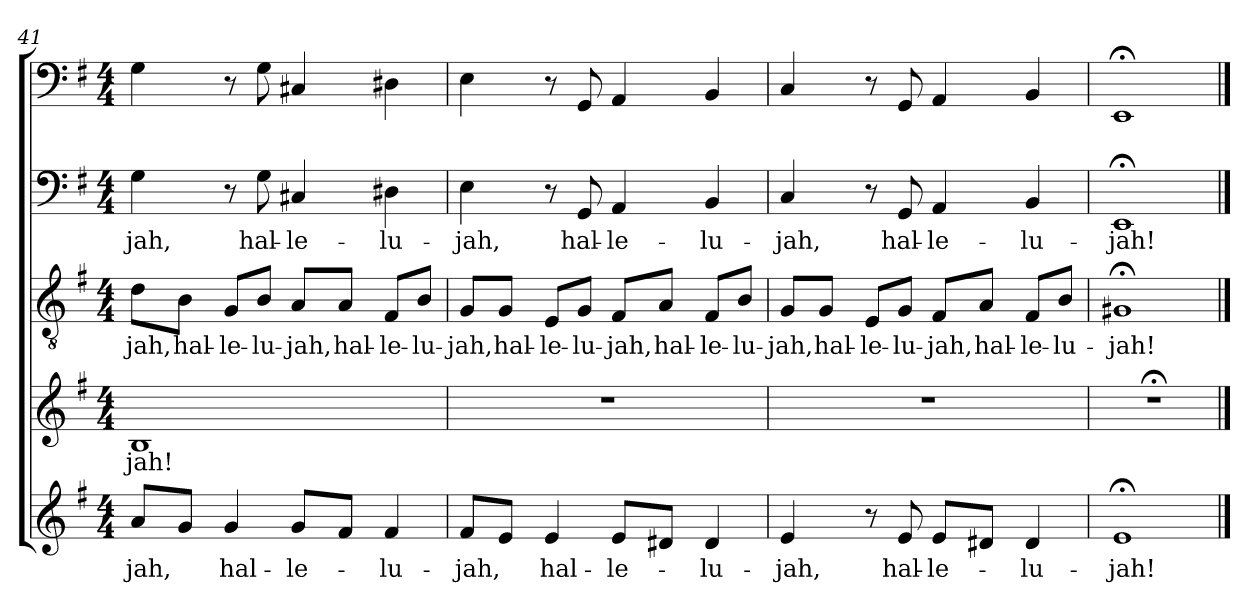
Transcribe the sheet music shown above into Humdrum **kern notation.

**kern	**text	**kern	**text	**kern	**text	**kern	**text	**kern
*part5	*part5	*part4	*part4	*part3	*part3	*part2	*part2	*part1
*staff5	*staff5	*staff4	*staff4	*staff3	*staff3	*staff2	*staff2	*staff1
*clefG2	*	*clefG2	*	*clefGv2	*	*clefF4	*	*clefF4
*k[f#]	*	*k[f#]	*	*k[f#]	*	*k[f#]	*	*k[f#]
*e:	*	*e:	*	*e:	*	*e:	*	*e:
*M4/4	*	*M4/4	*	*M4/4	*	*M4/4	*	*M4/4
=41	=41	=41	=41	=41	=41	=41	=41	=41
8a/L	-jah,	1B/	-jah!	8d\L	-jah,	4G\	-jah,	4G\
8g/J	.	.	.	8B\J	hal-	.	.	.
4g/	hal-	.	.	8G/L	-le-	8r	.	8r
.	.	.	.	8B/J	-lu-	8G\	hal-	8G\
8g/L	-le-	.	.	8A/L	-jah,	4C#X/	-le-	4C#X/
8f#/J	.	.	.	8A/J	hal-	.	.	.
4f#/	-lu-	.	.	8F#/L	-le-	4D#X\	-lu-	4D#X\
.	.	.	.	8B/J	-lu-	.	.	.
=42	=42	=42	=42	=42	=42	=42	=42	=42
8f#/L	-jah,	1r	.	8G/L	-jah,	4E\	-jah,	4E\
8e/J	.	.	.	8G/J	hal-	.	.	.
4e/	hal-	.	.	8E/L	-le-	8r	.	8r
.	.	.	.	8G/J	-lu-	8GG/	hal-	8GG/
8e/L	-le-	.	.	8F#/L	-jah,	4AA/	-le-	4AA/
8d#X/J	.	.	.	8A/J	hal-	.	.	.
4d#/	-lu-	.	.	8F#/L	-le-	4BB/	-lu-	4BB/
.	.	.	.	8B/J	-lu-	.	.	.
=43	=43	=43	=43	=43	=43	=43	=43	=43
4e/	-jah,	1r	.	8G/L	-jah,	4C/	-jah,	4C/
.	.	.	.	8G/J	hal-	.	.	.
8r	.	.	.	8E/L	-le-	8r	.	8r
8e/	hal-	.	.	8G/J	-lu-	8GG/	hal-	8GG/
8e/L	-le-	.	.	8F#/L	-jah,	4AA/	-le-	4AA/
8d#X/J	.	.	.	8A/J	hal-	.	.	.
4d#/	-lu-	.	.	8F#/L	-le-	4BB/	-lu-	4BB/
.	.	.	.	8B/J	-lu-	.	.	.
=44	=44	=44	=44	=44	=44	=44	=44	=44
1e;</	-jah!	1r;<	.	1G#X;</	-jah!	1EE;</	-jah!	1EE;</
==	==	==	==	==	==	==	==	==
*-	*-	*-	*-	*-	*-	*-	*-	*-
